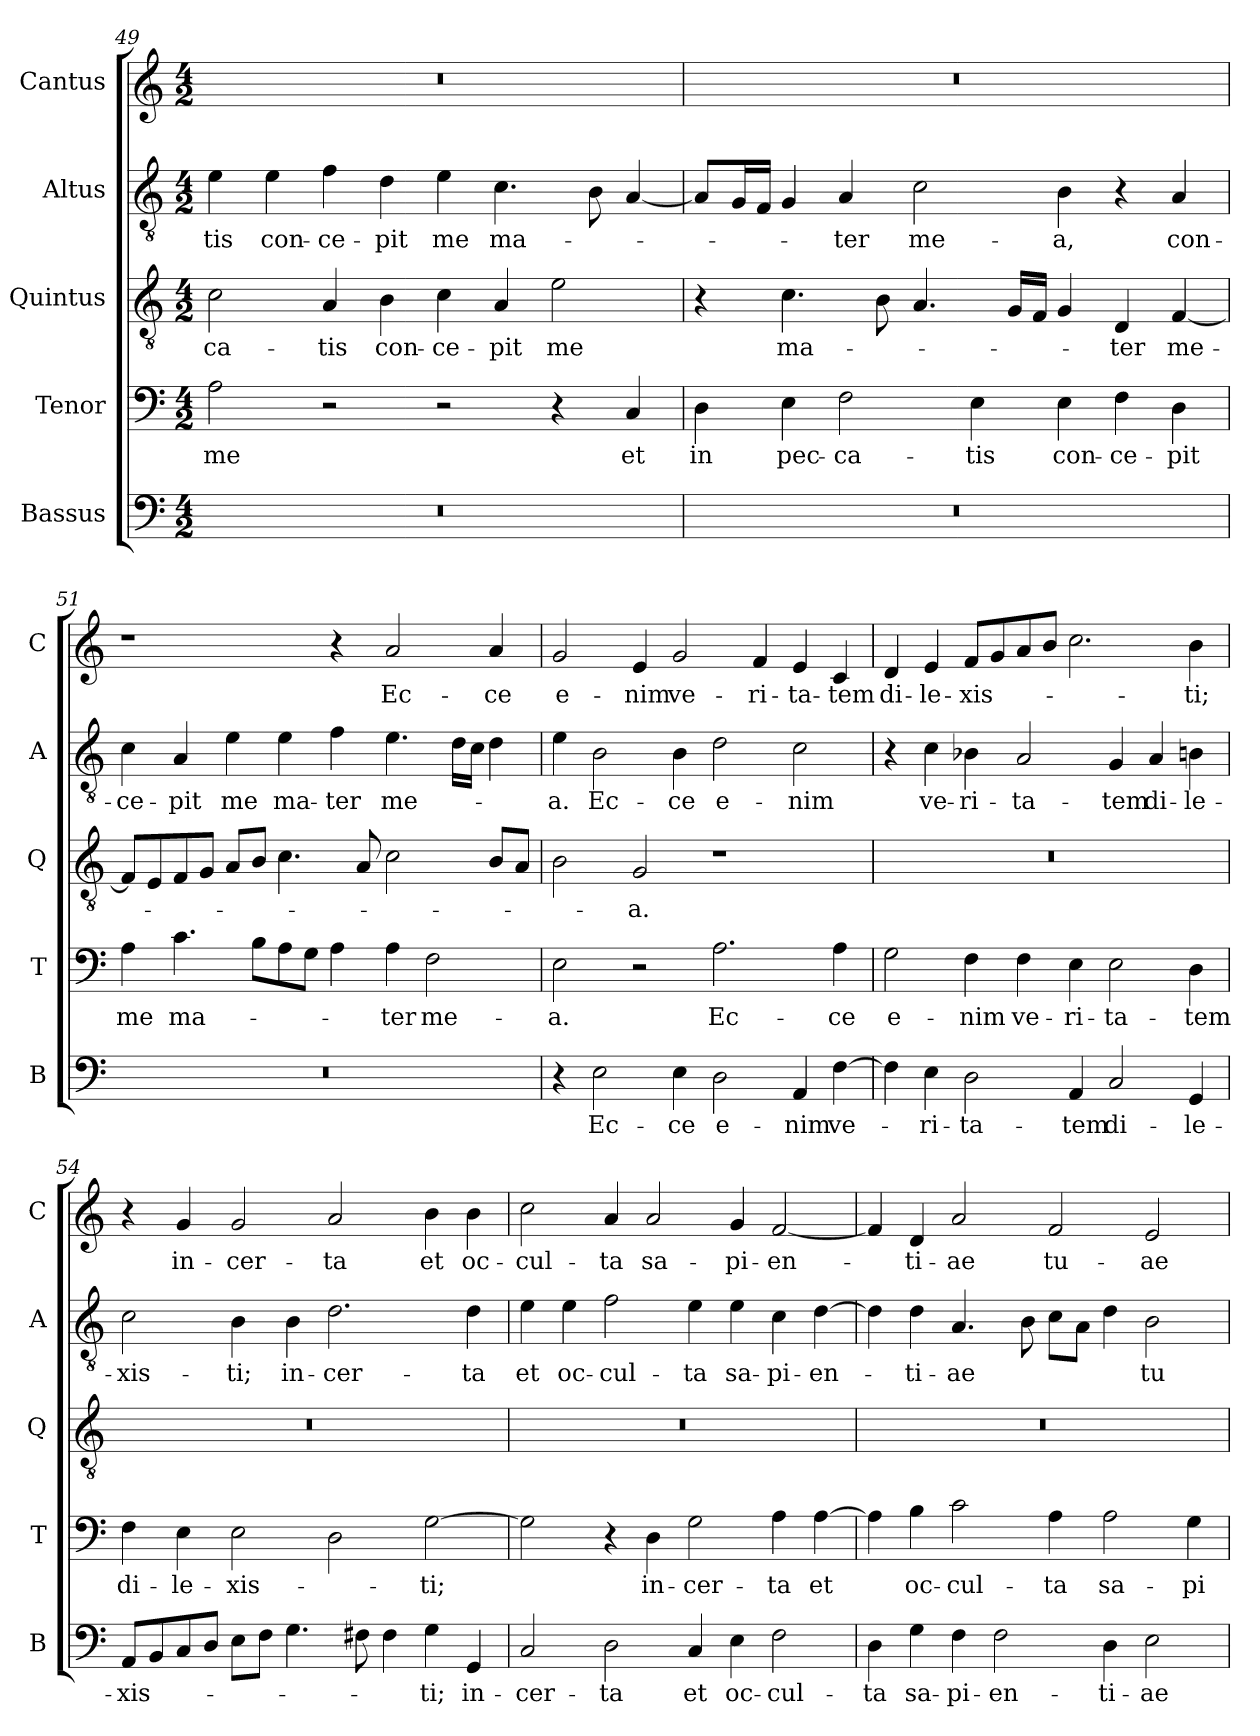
**kern	**text	**kern	**text	**kern	**text	**kern	**text	**kern	**text
*part5	*part5	*part4	*part4	*part3	*part3	*part2	*part2	*part1	*part1
*staff5	*staff5	*staff4	*staff4	*staff3	*staff3	*staff2	*staff2	*staff1	*staff1
*I"Bassus	*	*I"Tenor	*	*I"Quintus	*	*I"Altus	*	*I"Cantus	*
*I'B	*	*I'T	*	*I'Q	*	*I'A	*	*I'C	*
*clefF4	*	*clefF4	*	*clefGv2	*	*clefGv2	*	*clefG2	*
*k[]	*	*k[]	*	*k[]	*	*k[]	*	*k[]	*
*C:	*	*C:	*	*C:	*	*C:	*	*C:	*
*M4/2	*	*M4/2	*	*M4/2	*	*M4/2	*	*M4/2	*
=49	=49	=49	=49	=49	=49	=49	=49	=49	=49
!	!	!	!LO:LY:b	!	!LO:LY:b	!	!LO:LY:b	!	!
0r	.	2A\	me	2c\	-ca-	4e\	-tis	0r	.
!	!	!	!	!	!	!	!LO:LY:b	!	!
.	.	.	.	.	.	4e\	con-	.	.
!	!	!	!	!	!LO:LY:b	!	!LO:LY:b	!	!
.	.	2r	.	4A/	-tis	4f\	-ce-	.	.
!	!	!	!	!	!LO:LY:b	!	!LO:LY:b	!	!
.	.	.	.	4B\	con-	4d\	-pit	.	.
!	!	!	!	!	!LO:LY:b	!	!LO:LY:b	!	!
.	.	2r	.	4c\	-ce-	4e\	me	.	.
!	!	!	!	!	!LO:LY:b	!	!LO:LY:b	!	!
.	.	.	.	4A/	-pit	4.c\	ma-	.	.
!	!	!	!	!	!LO:LY:b	!	!	!	!
.	.	4r	.	2e\	me	.	.	.	.
.	.	.	.	.	.	8B\	.	.	.
!	!	!	!LO:LY:b	!	!	!	!	!	!
.	.	4C/	et	.	.	[4A/	.	.	.
=50	=50	=50	=50	=50	=50	=50	=50	=50	=50
!	!	!	!LO:LY:b	!	!	!	!	!	!
0r	.	4D\	in	4r	.	8A/L]	.	0r	.
.	.	.	.	.	.	16G/L	.	.	.
.	.	.	.	.	.	16F/JJ	.	.	.
!	!	!	!LO:LY:b	!	!LO:LY:b	!	!	!	!
.	.	4E\	pec-	4.c\	ma-	4G/	.	.	.
!	!	!	!LO:LY:b	!	!	!	!LO:LY:b	!	!
.	.	2F\	-ca-	.	.	4A/	-ter	.	.
.	.	.	.	8B\	.	.	.	.	.
!	!	!	!	!	!	!	!LO:LY:b	!	!
.	.	.	.	4.A/	.	2c\	me-	.	.
!	!	!	!LO:LY:b	!	!	!	!	!	!
.	.	4E\	-tis	.	.	.	.	.	.
.	.	.	.	16G/LL	.	.	.	.	.
.	.	.	.	16F/JJ	.	.	.	.	.
!	!	!	!LO:LY:b	!	!	!	!LO:LY:b	!	!
.	.	4E\	con-	4G/	.	4B\	-a,	.	.
!	!	!	!LO:LY:b	!	!LO:LY:b	!	!	!	!
.	.	4F\	-ce-	4D/	-ter	4r	.	.	.
!	!	!	!LO:LY:b	!	!LO:LY:b	!	!LO:LY:b	!	!
.	.	4D\	-pit	[4F/	me-	4A/	con-	.	.
!!LO:LB:g=z
=51	=51	=51	=51	=51	=51	=51	=51	=51	=51
!	!	!	!LO:LY:b	!	!	!	!LO:LY:b	!	!
0r	.	4A\	me	8F/L]	.	4c\	-ce-	1r	.
.	.	.	.	8E/	.	.	.	.	.
!	!	!	!LO:LY:b	!	!	!	!LO:LY:b	!	!
.	.	4.c\	ma-	8F/	.	4A/	-pit	.	.
.	.	.	.	8G/J	.	.	.	.	.
!	!	!	!	!	!	!	!LO:LY:b	!	!
.	.	.	.	8A/L	.	4e\	me	.	.
.	.	8B\L	.	8B/J	.	.	.	.	.
!	!	!	!	!	!	!	!LO:LY:b	!	!
.	.	8A\	.	4.c\	.	4e\	ma-	.	.
.	.	8G\J	.	.	.	.	.	.	.
!	!	!	!	!	!	!	!LO:LY:b	!	!
.	.	4A\	.	.	.	4f\	-ter	4r	.
.	.	.	.	8A/	.	.	.	.	.
!	!	!	!LO:LY:b	!	!	!	!LO:LY:b	!	!LO:LY:b
.	.	4A\	-ter	2c\	.	4.e\	me-	2a/	Ec-
!	!	!	!LO:LY:b	!	!	!	!	!	!
.	.	2F\	me-	.	.	.	.	.	.
.	.	.	.	.	.	16d\LL	.	.	.
.	.	.	.	.	.	16c\JJ	.	.	.
!	!	!	!	!	!	!	!	!	!LO:LY:b
.	.	.	.	8B/L	.	4d\	.	4a/	-ce
.	.	.	.	8A/J	.	.	.	.	.
=52	=52	=52	=52	=52	=52	=52	=52	=52	=52
!	!	!	!LO:LY:b	!	!	!	!LO:LY:b	!	!LO:LY:b
4r	.	2E\	-a.	2B\	.	4e\	-a.	2g/	e-
!	!LO:LY:b	!	!	!	!	!	!LO:LY:b	!	!
2E\	Ec-	.	.	.	.	2B\	Ec-	.	.
!	!	!	!	!	!LO:LY:b	!	!	!	!LO:LY:b
.	.	2r	.	2G/	-a.	.	.	4e/	-nim
!	!LO:LY:b	!	!	!	!	!	!LO:LY:b	!	!LO:LY:b
4E\	-ce	.	.	.	.	4B\	-ce	2g/	ve-
!	!LO:LY:b	!	!LO:LY:b	!	!	!	!LO:LY:b	!	!
2D\	e-	2.A\	Ec-	1r	.	2d\	e-	.	.
!	!	!	!	!	!	!	!	!	!LO:LY:b
.	.	.	.	.	.	.	.	4f/	-ri-
!	!LO:LY:b	!	!	!	!	!	!LO:LY:b	!	!LO:LY:b
4AA/	-nim	.	.	.	.	2c\	-nim	4e/	-ta-
!	!LO:LY:b	!	!LO:LY:b	!	!	!	!	!	!LO:LY:b
[4F\	ve-	4A\	-ce	.	.	.	.	4c/	-tem
=53	=53	=53	=53	=53	=53	=53	=53	=53	=53
!	!	!	!LO:LY:b	!	!	!	!	!	!LO:LY:b
4F\]	.	2G\	e-	0r	.	4r	.	4d/	di-
!	!LO:LY:b	!	!	!	!	!	!LO:LY:b	!	!LO:LY:b
4E\	-ri-	.	.	.	.	4c\	ve-	4e/	-le-
!	!LO:LY:b	!	!LO:LY:b	!	!	!	!LO:LY:b	!	!LO:LY:b
2D\	-ta-	4F\	-nim	.	.	4B-X\	-ri-	8f/L	-xis-
.	.	.	.	.	.	.	.	8g/	.
!	!	!	!LO:LY:b	!	!	!	!LO:LY:b	!	!
.	.	4F\	ve-	.	.	2A/	-ta-	8a/	.
.	.	.	.	.	.	.	.	8b/J	.
!	!LO:LY:b	!	!LO:LY:b	!	!	!	!	!	!
4AA/	-tem	4E\	-ri-	.	.	.	.	2.cc\	.
!	!LO:LY:b	!	!LO:LY:b	!	!	!	!LO:LY:b	!	!
2C/	di-	2E\	-ta-	.	.	4G/	-tem	.	.
!	!	!	!	!	!	!	!LO:LY:b	!	!
.	.	.	.	.	.	4A/	di-	.	.
!	!LO:LY:b	!	!LO:LY:b	!	!	!	!LO:LY:b	!	!LO:LY:b
4GG/	-le-	4D\	-tem	.	.	4Bn\	-le-	4b\	-ti;
!!LO:LB:g=z
=54	=54	=54	=54	=54	=54	=54	=54	=54	=54
!	!LO:LY:b	!	!LO:LY:b	!	!	!	!LO:LY:b	!	!
8AA/L	-xis-	4F\	di-	0r	.	2c\	-xis-	4r	.
8BB/	.	.	.	.	.	.	.	.	.
!	!	!	!LO:LY:b	!	!	!	!	!	!LO:LY:b
8C/	.	4E\	-le-	.	.	.	.	4g/	in-
8D/J	.	.	.	.	.	.	.	.	.
!	!	!	!LO:LY:b	!	!	!	!LO:LY:b	!	!LO:LY:b
8E\L	.	2E\	-xis-	.	.	4B\	-ti;	2g/	-cer-
8F\J	.	.	.	.	.	.	.	.	.
!	!	!	!	!	!	!	!LO:LY:b	!	!
4.G\	.	.	.	.	.	4B\	in-	.	.
!	!	!	!	!	!	!	!LO:LY:b	!	!LO:LY:b
.	.	2D\	.	.	.	2.d\	-cer-	2a/	-ta
8F#X\	.	.	.	.	.	.	.	.	.
4F#\	.	.	.	.	.	.	.	.	.
!	!LO:LY:b	!	!LO:LY:b	!	!	!	!	!	!LO:LY:b
4G\	-ti;	[2G\	-ti;	.	.	.	.	4b\	et
!	!LO:LY:b	!	!	!	!	!	!LO:LY:b	!	!LO:LY:b
4GG/	in-	.	.	.	.	4d\	-ta	4b\	oc-
=55	=55	=55	=55	=55	=55	=55	=55	=55	=55
!	!LO:LY:b	!	!	!	!	!	!LO:LY:b	!	!LO:LY:b
2C/	-cer-	2G\]	.	0r	.	4e\	et	2cc\	-cul-
!	!	!	!	!	!	!	!LO:LY:b	!	!
.	.	.	.	.	.	4e\	oc-	.	.
!	!LO:LY:b	!	!	!	!	!	!LO:LY:b	!	!LO:LY:b
2D\	-ta	4r	.	.	.	2f\	-cul-	4a/	-ta
!	!	!	!LO:LY:b	!	!	!	!	!	!LO:LY:b
.	.	4D\	in-	.	.	.	.	2a/	sa-
!	!LO:LY:b	!	!LO:LY:b	!	!	!	!LO:LY:b	!	!
4C/	et	2G\	-cer-	.	.	4e\	-ta	.	.
!	!LO:LY:b	!	!	!	!	!	!LO:LY:b	!	!LO:LY:b
4E\	oc-	.	.	.	.	4e\	sa-	4g/	-pi-
!	!LO:LY:b	!	!LO:LY:b	!	!	!	!LO:LY:b	!	!LO:LY:b
2F\	-cul-	4A\	-ta	.	.	4c\	-pi-	[2f/	-en-
!	!	!	!LO:LY:b	!	!	!	!LO:LY:b	!	!
.	.	[4A\	et	.	.	[4d\	-en-	.	.
=56	=56	=56	=56	=56	=56	=56	=56	=56	=56
!	!LO:LY:b	!	!	!	!	!	!	!	!
4D\	-ta	4A\]	.	0r	.	4d\]	.	4f/]	.
!	!LO:LY:b	!	!LO:LY:b	!	!	!	!LO:LY:b	!	!LO:LY:b
4G\	sa-	4B\	oc-	.	.	4d\	-ti-	4d/	-ti-
!	!LO:LY:b	!	!LO:LY:b	!	!	!	!LO:LY:b	!	!LO:LY:b
4F\	-pi-	2c\	-cul-	.	.	4.A/	-ae	2a/	-ae
!	!LO:LY:b	!	!	!	!	!	!	!	!
2F\	-en-	.	.	.	.	.	.	.	.
.	.	.	.	.	.	8B\	.	.	.
!	!	!	!LO:LY:b	!	!	!	!	!	!LO:LY:b
.	.	4A\	-ta	.	.	8c\L	.	2f/	tu-
.	.	.	.	.	.	8A\J	.	.	.
!	!LO:LY:b	!	!LO:LY:b	!	!	!	!	!	!
4D\	-ti-	2A\	sa-	.	.	4d\	.	.	.
!	!LO:LY:b	!	!	!	!	!	!LO:LY:b	!	!LO:LY:b
2E\	-ae	.	.	.	.	2B\	tu-	2e/	-ae
!	!	!	!LO:LY:b	!	!	!	!	!	!
.	.	4G\	-pi-	.	.	.	.	.	.
=	=	=	=	=	=	=	=	=	=
*-	*-	*-	*-	*-	*-	*-	*-	*-	*-
